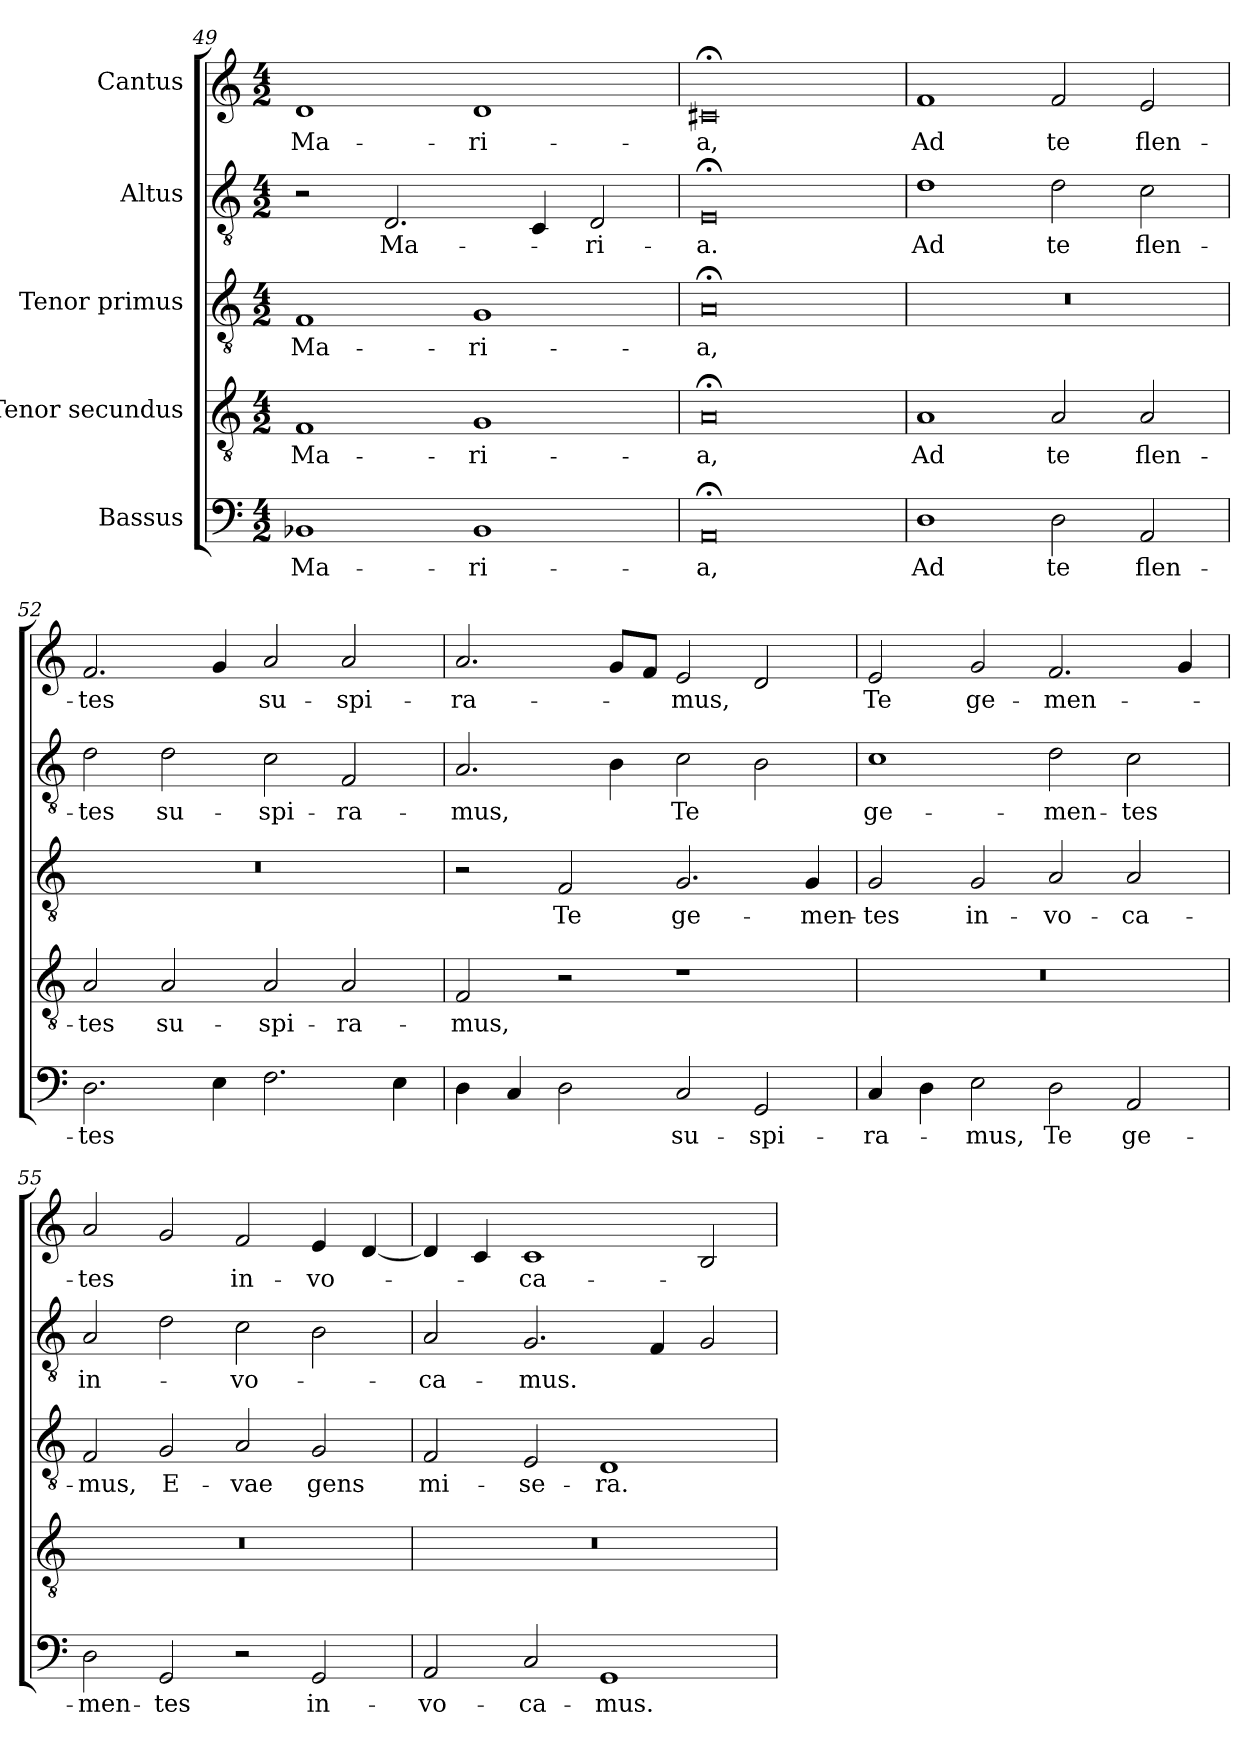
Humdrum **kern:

**kern	**text	**kern	**text	**kern	**text	**kern	**text	**kern	**text
*part5	*part5	*part4	*part4	*part3	*part3	*part2	*part2	*part1	*part1
*staff5	*staff5	*staff4	*staff4	*staff3	*staff3	*staff2	*staff2	*staff1	*staff1
*I"Bassus	*	*I"Tenor secundus	*	*I"Tenor primus	*	*I"Altus	*	*I"Cantus	*
*clefF4	*	*clefGv2	*	*clefGv2	*	*clefGv2	*	*clefG2	*
*k[]	*	*k[]	*	*k[]	*	*k[]	*	*k[]	*
*C:	*	*C:	*	*C:	*	*C:	*	*C:	*
*M4/2	*	*M4/2	*	*M4/2	*	*M4/2	*	*M4/2	*
=49	=49	=49	=49	=49	=49	=49	=49	=49	=49
1BB-X/	Ma-	1F/	Ma-	1F/	Ma-	2r	.	1d/	Ma-
.	.	.	.	.	.	2.D/	Ma-	.	.
1BB-/	-ri-	1G/	-ri-	1G/	-ri-	.	.	1d/	-ri-
.	.	.	.	.	.	4C/	.	.	.
.	.	.	.	.	.	2D/	-ri-	.	.
=50	=50	=50	=50	=50	=50	=50	=50	=50	=50
0AA;</	-a,	0A;</	-a,	0A;</	-a,	0E;</	-a.	0c#X;</	-a,
!!LO:LB:g=z
=51	=51	=51	=51	=51	=51	=51	=51	=51	=51
1D\	Ad	1A/	Ad	0r	.	1d\	Ad	1f/	Ad
2D\	te	2A/	te	.	.	2d\	te	2f/	te
2AA/	flen-	2A/	flen-	.	.	2c\	flen-	2e/	flen-
=52	=52	=52	=52	=52	=52	=52	=52	=52	=52
2.D\	-tes	2A/	-tes	0r	.	2d\	-tes	2.f/	-tes
.	.	2A/	su-	.	.	2d\	su-	.	.
4E\	.	.	.	.	.	.	.	4g/	.
2.F\	.	2A/	-spi-	.	.	2c\	-spi-	2a/	su-
.	.	2A/	-ra-	.	.	2F/	-ra-	2a/	-spi-
4E\	.	.	.	.	.	.	.	.	.
=53	=53	=53	=53	=53	=53	=53	=53	=53	=53
4D\	.	2F/	-mus,	2r	.	2.A/	-mus,	2.a/	-ra-
4C/	.	.	.	.	.	.	.	.	.
2D\	.	2r	.	2F/	Te	.	.	.	.
.	.	.	.	.	.	4B\	.	8g/L	.
.	.	.	.	.	.	.	.	8f/J	.
!	!	!	!	!	!	!	!LO:LY:i	!	!
2C/	su-	1r	.	2.G/	ge-	2c\	Te	2e/	-mus,
2GG/	-spi-	.	.	.	.	2B\	.	2d/	.
.	.	.	.	4G/	-men-	.	.	.	.
=54	=54	=54	=54	=54	=54	=54	=54	=54	=54
!	!	!	!	!	!	!	!LO:LY:i	!	!
4C/	-ra-	0r	.	2G/	-tes	1c\	ge-	2e/	Te
4D\	.	.	.	.	.	.	.	.	.
2E\	-mus,	.	.	2G/	in-	.	.	2g/	ge-
!	!	!	!	!	!	!	!LO:LY:i	!	!
2D\	Te	.	.	2A/	-vo-	2d\	-men-	2.f/	-men-
!	!	!	!	!	!	!	!LO:LY:i	!	!
2AA/	ge-	.	.	2A/	-ca-	2c\	-tes	.	.
.	.	.	.	.	.	.	.	4g/	.
=55	=55	=55	=55	=55	=55	=55	=55	=55	=55
!	!	!	!	!	!	!	!LO:LY:i	!	!
2D\	-men-	0r	.	2F/	-mus,	2A/	in-	2a/	-tes
2GG/	-tes	.	.	2G/	E-	2d\	.	2g/	.
!	!	!	!	!	!	!	!LO:LY:i	!	!
2r	.	.	.	2A/	-vae	2c\	-vo-	2f/	in-
2GG/	in-	.	.	2G/	gens	2B\	.	4e/	-vo-
.	.	.	.	.	.	.	.	[4d/	.
!!LO:LB:g=z
=56	=56	=56	=56	=56	=56	=56	=56	=56	=56
!	!	!	!	!	!	!	!LO:LY:i	!	!
2AA/	-vo-	0r	.	2F/	mi-	2A/	-ca-	4d/]	.
.	.	.	.	.	.	.	.	4c/	.
!	!	!	!	!	!	!	!LO:LY:i	!	!
2C/	-ca-	.	.	2E/	-se-	2.G/	-mus.	1c/	-ca-
1GG/	-mus.	.	.	1D/	-ra.	.	.	.	.
.	.	.	.	.	.	4F/	.	.	.
.	.	.	.	.	.	2G/	.	2B/	.
=	=	=	=	=	=	=	=	=	=
*-	*-	*-	*-	*-	*-	*-	*-	*-	*-
